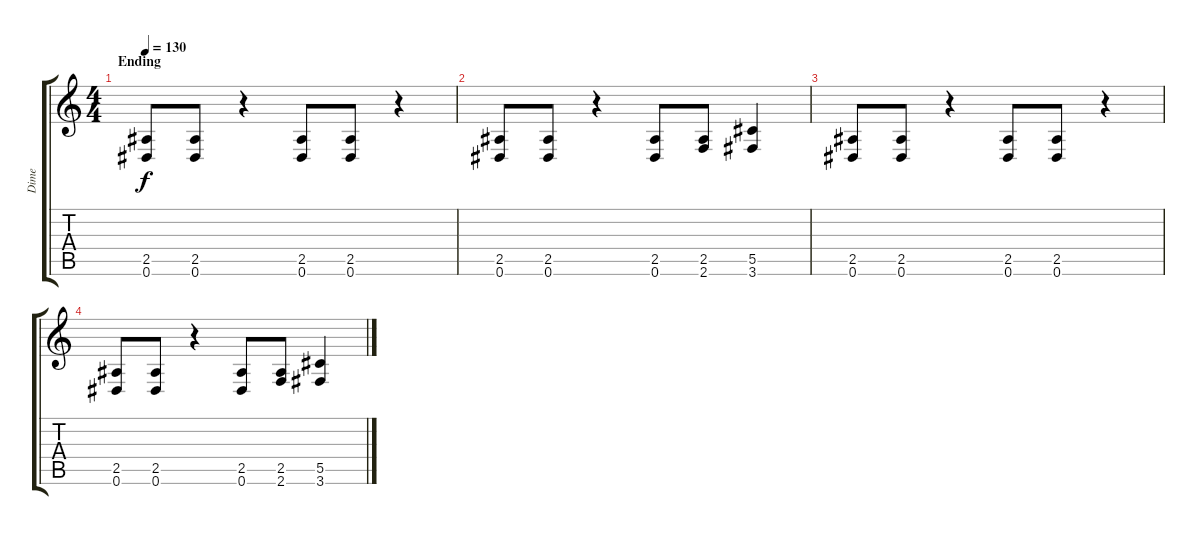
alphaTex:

\track ("Dime" "Dime") {instrument distortionguitar}
\staff {score tabs}
\tuning (Eb4 Bb3 Gb3 Db3 Ab2 Eb2) {hide}
\ts (4 4)
\section ("" "Ending")
\tempo 130
\clef g2
\ks c
(2.5 0.6).8{dy f} (2.5 0.6).8 r.4 (2.5 0.6).8 (2.5 0.6).8 r.4 |
(2.5 0.6).8 (2.5 0.6).8 r.4 (2.5 0.6).8 (2.5 2.6).8 (5.5 3.6).4 |
(2.5 0.6).8 (2.5 0.6).8 r.4 (2.5 0.6).8 (2.5 0.6).8 r.4 |
(2.5 0.6).8 (2.5 0.6).8 r.4 (2.5 0.6).8 (2.5 2.6).8 (5.5 3.6).4
